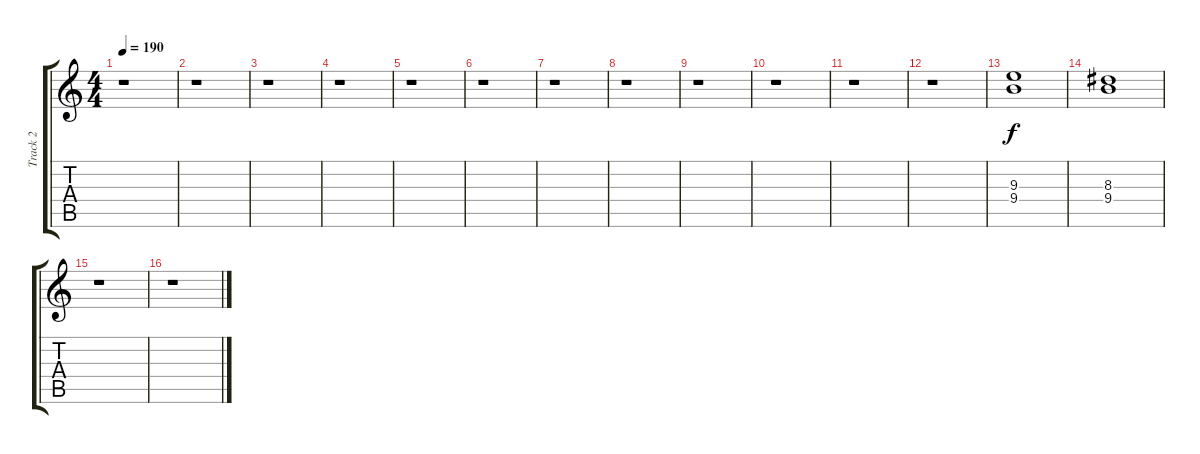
\track ("Track 2" "Track 2") {instrument distortionguitar}
\staff {score tabs}
\tuning (E4 B3 G3 D3 A2 E2) {hide}
\ts (4 4)
\tempo 190
\clef g2
\ks c
r.1{dy f} |
r.1 |
r.1 |
r.1 |
r.1 |
r.1 |
r.1 |
r.1 |
r.1 |
r.1 |
r.1 |
r.1 |
(9.3 9.4).1 |
(8.3 9.4).1 |
r.1 |
r.1
